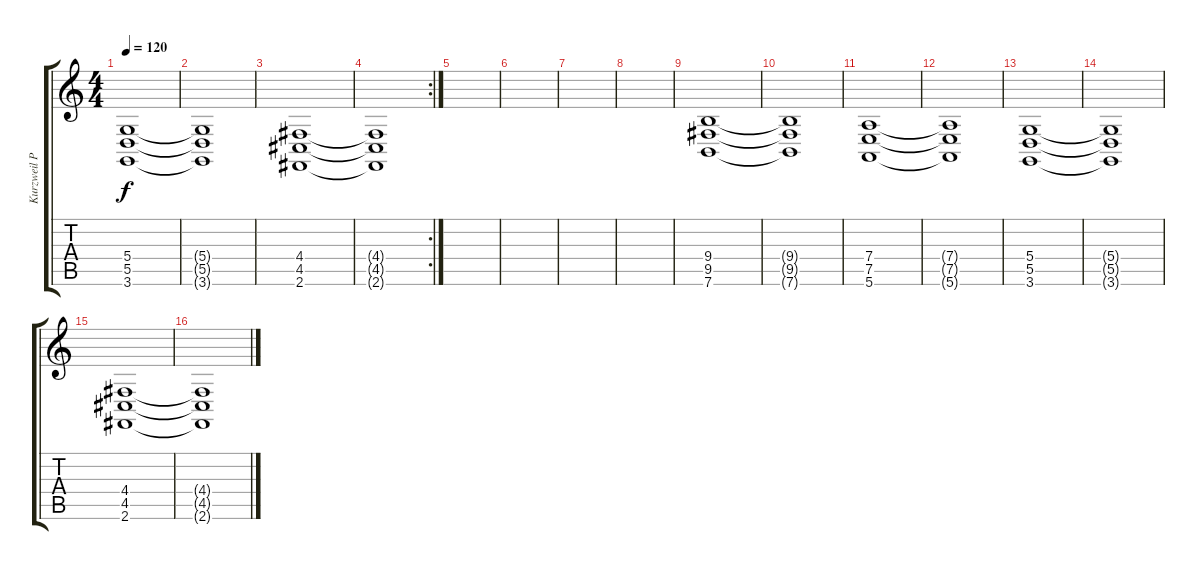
\track ("Kurzweil PC-2X/O 88" "Kurzweil P") {instrument choiraahs}
\staff {score tabs}
\tuning (E4 B3 G3 D3 A2 E2) {hide}
\ts (4 4)
\tempo 120
\clef g2
\ks c
(5.4 5.5 3.6).1{dy f} |
(5.4{t} 5.5{t} 3.6{t}).1 |
(4.4 4.5 2.6).1 |
\rc 2
(4.4{t} 4.5{t} 2.6{t}).1 |
|
|
|
|
(9.4 9.5 7.6).1 |
(9.4{t} 9.5{t} 7.6{t}).1 |
(7.4 7.5 5.6).1 |
(7.4{t} 7.5{t} 5.6{t}).1 |
(5.4 5.5 3.6).1 |
(5.4{t} 5.5{t} 3.6{t}).1 |
(4.4 4.5 2.6).1 |
(4.4{t} 4.5{t} 2.6{t}).1
